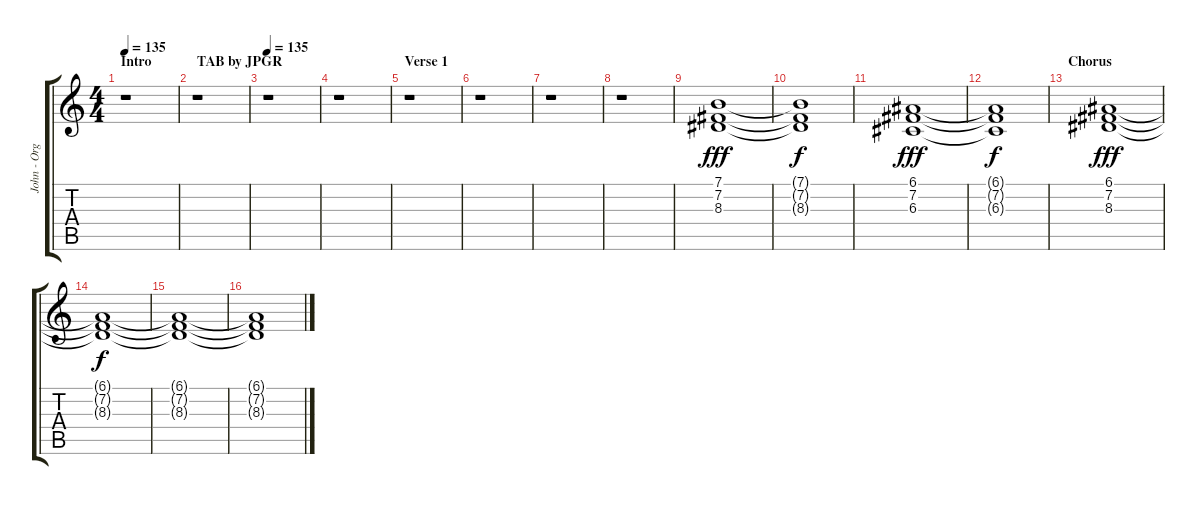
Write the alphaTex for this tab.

\track ("John - Organ" "John - Org") {instrument drawbarorgan}
\staff {score tabs}
\tuning (E4 B3 G3 D3 A2 E2) {hide}
\ts (4 4)
\section ("" "Intro             TAB by JPGR")
\tempo 135
\tempo 105
\tempo 135
\clef g2
\ks c
r.1{dy fff instrument drawbarorgan} |
r.1 |
\tempo 135
r.1 |
r.1 |
\section ("" "Verse 1")
r.1 |
r.1 |
r.1 |
r.1 |
(7.1 7.2 8.3).1 |
(7.1{t} 7.2{t} 8.3{t}).1{dy f} |
(6.1 7.2 6.3).1{dy fff} |
(6.1{t} 7.2{t} 6.3{t}).1{dy f} |
\section ("" "Chorus")
(6.1 7.2 8.3).1{dy fff} |
(6.1{t} 7.2{t} 8.3{t}).1{dy f} |
(6.1{t} 7.2{t} 8.3{t}).1 |
(6.1{t} 7.2{t} 8.3{t}).1
